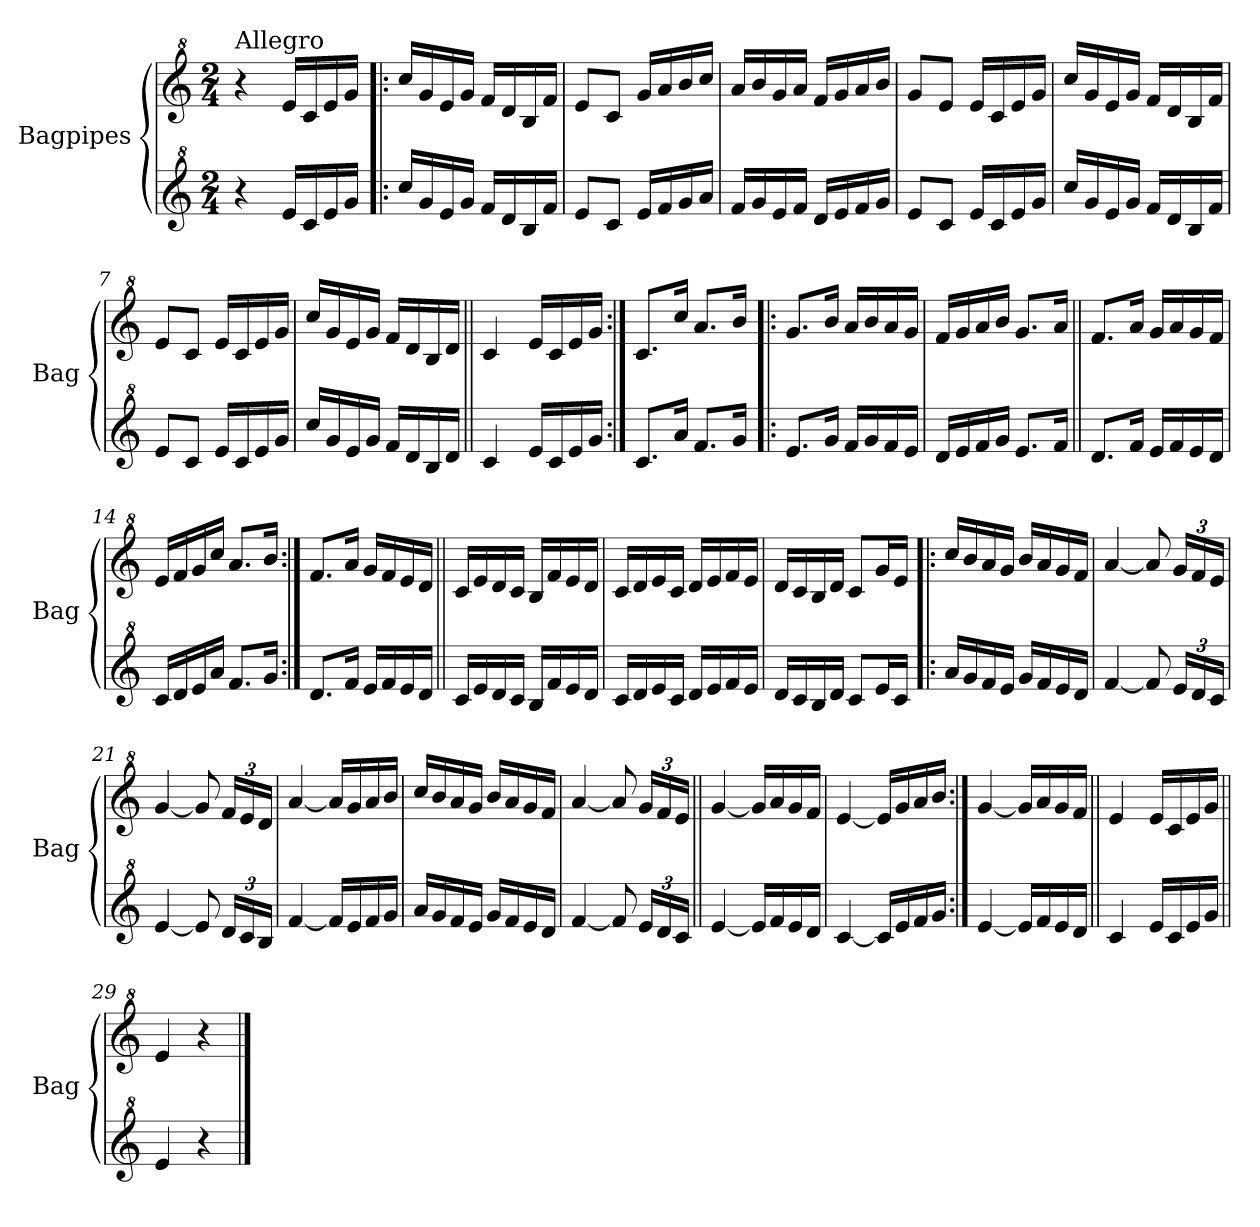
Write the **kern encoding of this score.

**kern	**kern
*part2	*part1
*staff2	*staff1
*I"Bagpipes	*I"Bagpipes
*I'Bag	*I'Bag
*clefG^2	*clefG^2
*k[]	*k[]
*C:	*C:
*M2/4	*M2/4
=1	=1
!	!LO:TX:a:t=Allegro
4r	4r
16ee/LL	16ee/LL
16cc/	16cc/
16ee/	16ee/
16gg/JJ	16gg/JJ
=2!|:	=2!|:
16ccc/LL	16ccc/LL
16gg/	16gg/
16ee/	16ee/
16gg/JJ	16gg/JJ
16ff/LL	16ff/LL
16dd/	16dd/
16b/	16b/
16ff/JJ	16ff/JJ
=3	=3
8ee/L	8ee/L
8cc/J	8cc/J
16ee/LL	16gg/LL
16ff/	16aa/
16gg/	16bb/
16aa/JJ	16ccc/JJ
=4	=4
16ff/LL	16aa/LL
16gg/	16bb/
16ee/	16gg/
16ff/JJ	16aa/JJ
16dd/LL	16ff/LL
16ee/	16gg/
16ff/	16aa/
16gg/JJ	16bb/JJ
=5	=5
8ee/L	8gg/L
8cc/J	8ee/J
16ee/LL	16ee/LL
16cc/	16cc/
16ee/	16ee/
16gg/JJ	16gg/JJ
!!LO:LB:g=z
=6	=6
16ccc/LL	16ccc/LL
16gg/	16gg/
16ee/	16ee/
16gg/JJ	16gg/JJ
16ff/LL	16ff/LL
16dd/	16dd/
16b/	16b/
16ff/JJ	16ff/JJ
=7	=7
8ee/L	8ee/L
8cc/J	8cc/J
16ee/LL	16ee/LL
16cc/	16cc/
16ee/	16ee/
16gg/JJ	16gg/JJ
=8	=8
16ccc/LL	16ccc/LL
16gg/	16gg/
16ee/	16ee/
16gg/JJ	16gg/JJ
16ff/LL	16ff/LL
16dd/	16dd/
16b/	16b/
16dd/JJ	16dd/JJ
=9||	=9||
4cc/	4cc/
16ee/LL	16ee/LL
16cc/	16cc/
16ee/	16ee/
16gg/JJ	16gg/JJ
=10:|!	=10:|!
8.cc/L	8.cc/L
16aa/Jk	16ccc/Jk
8.ff/L	8.aa/L
16gg/Jk	16bb/Jk
=11!|:	=11!|:
8.ee/L	8.gg/L
16gg/Jk	16bb/Jk
16ff/LL	16aa/LL
16gg/	16bb/
16ff/	16aa/
16ee/JJ	16gg/JJ
!!LO:LB:g=z
=12	=12
16dd/LL	16ff/LL
16ee/	16gg/
16ff/	16aa/
16gg/JJ	16bb/JJ
8.ee/L	8.gg/L
16ff/Jk	16aa/Jk
=13||	=13||
8.dd/L	8.ff/L
16ff/Jk	16aa/Jk
16ee/LL	16gg/LL
16ff/	16aa/
16ee/	16gg/
16dd/JJ	16ff/JJ
=14	=14
16cc/LL	16ee/LL
16dd/	16ff/
16ee/	16gg/
16aa/JJ	16ccc/JJ
8.ff/L	8.aa/L
16gg/Jk	16bb/Jk
=15:|!	=15:|!
8.dd/L	8.ff/L
16ff/Jk	16aa/Jk
16ee/LL	16gg/LL
16ff/	16ff/
16ee/	16ee/
16dd/JJ	16dd/JJ
=16||	=16||
16cc/LL	16cc/LL
16ee/	16ee/
16dd/	16dd/
16cc/JJ	16cc/JJ
16b/LL	16b/LL
16ff/	16ff/
16ee/	16ee/
16dd/JJ	16dd/JJ
!!LO:LB:g=z
=17	=17
16cc/LL	16cc/LL
16dd/	16dd/
16ee/	16ee/
16cc/JJ	16cc/JJ
16dd/LL	16dd/LL
16ee/	16ee/
16ff/	16ff/
16ee/JJ	16ee/JJ
=18	=18
16dd/LL	16dd/LL
16cc/	16cc/
16b/	16b/
16dd/JJ	16dd/JJ
8cc/L	8cc/L
16ee/L	16gg/L
16cc/JJ	16ee/JJ
=19!|:	=19!|:
16aa/LL	16ccc/LL
16gg/	16bb/
16ff/	16aa/
16ee/JJ	16gg/JJ
16gg/LL	16bb/LL
16ff/	16aa/
16ee/	16gg/
16dd/JJ	16ff/JJ
=20	=20
[4ff/	[4aa/
8ff/]	8aa/]
*Xbrackettup	*Xbrackettup
24ee/LL	24gg/LL
24dd/	24ff/
24cc/JJ	24ee/JJ
=21	=21
[4ee/	[4gg/
8ee/]	8gg/]
24dd/LL	24ff/LL
24cc/	24ee/
24b/JJ	24dd/JJ
=22	=22
[4ff/	[4aa/
16ff/LL]	16aa/LL]
16ee/	16gg/
16ff/	16aa/
16gg/JJ	16bb/JJ
!!LO:LB:g=z
=23	=23
16aa/LL	16ccc/LL
16gg/	16bb/
16ff/	16aa/
16ee/JJ	16gg/JJ
16gg/LL	16bb/LL
16ff/	16aa/
16ee/	16gg/
16dd/JJ	16ff/JJ
=24	=24
[4ff/	[4aa/
8ff/]	8aa/]
24ee/LL	24gg/LL
24dd/	24ff/
24cc/JJ	24ee/JJ
=25||	=25||
[4ee/	[4gg/
16ee/LL]	16gg/LL]
16ff/	16aa/
16ee/	16gg/
16dd/JJ	16ff/JJ
=26	=26
[4cc/	[4ee/
16cc/LL]	16ee/LL]
16ee/	16gg/
16ff/	16aa/
16gg/JJ	16bb/JJ
=27:|!	=27:|!
[4ee/	[4gg/
16ee/LL]	16gg/LL]
16ff/	16aa/
16ee/	16gg/
16dd/JJ	16ff/JJ
=28||	=28||
4cc/	4ee/
16ee/LL	16ee/LL
16cc/	16cc/
16ee/	16ee/
16gg/JJ	16gg/JJ
=29||	=29||
4ee/	4ee/
4r	4r
==	==
*-	*-
